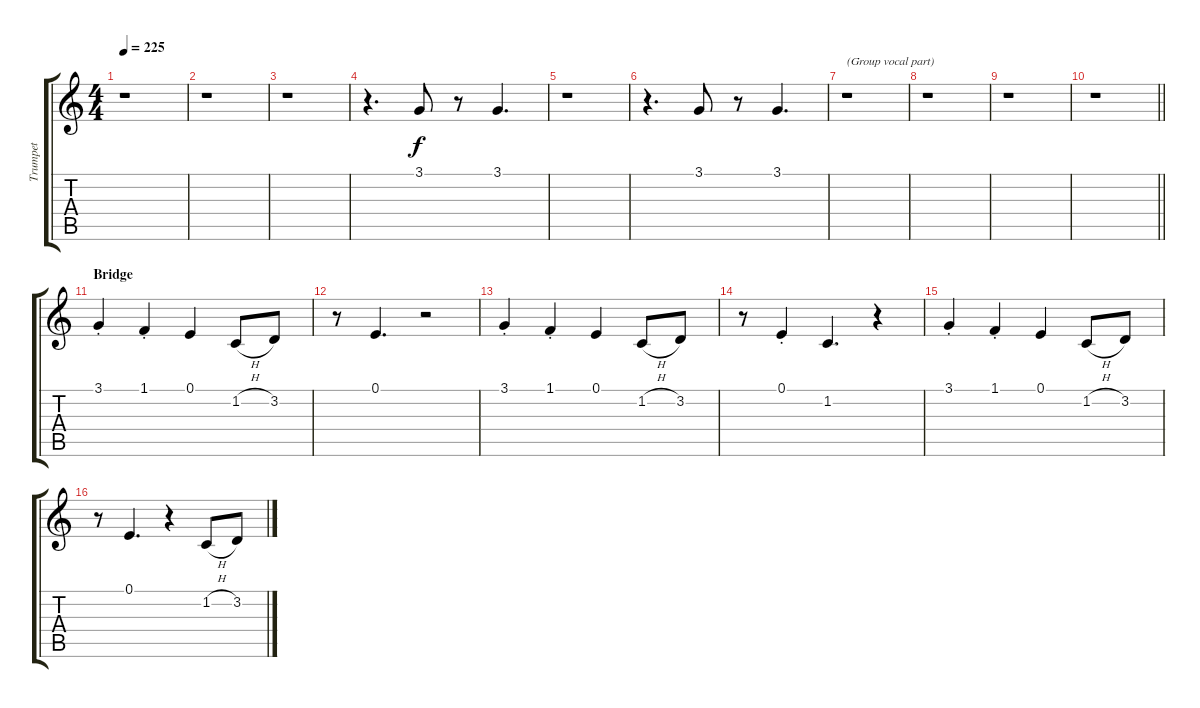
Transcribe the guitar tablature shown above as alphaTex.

\track ("Trumpet" "Trumpet") {instrument brasssection}
\staff {score tabs}
\tuning (E4 B3 G3 D3 A2 E2) {hide}
\ts (4 4)
\tempo 225
\clef g2
\ks c
r.1{dy f} |
r.1 |
r.1 |
r.4{d} 3.1.8 r.8 3.1.4{d} |
r.1 |
r.4{d} 3.1.8 r.8 3.1.4{d} |
r.1{txt "(Group vocal part)"} |
r.1 |
r.1 |
\barLineRight lightlight
r.1 |
\section ("" "Bridge")
3.1{st}.4 1.1{st}.4 0.1.4 1.2{h}.8 3.2.8 |
r.8 0.1.4{d} r.2 |
3.1{st}.4 1.1{st}.4 0.1.4 1.2{h}.8 3.2.8 |
r.8 0.1{st}.4 1.2.4{d} r.4 |
3.1{st}.4 1.1{st}.4 0.1.4 1.2{h}.8 3.2.8 |
r.8 0.1.4{d} r.4 1.2{h}.8 3.2.8
